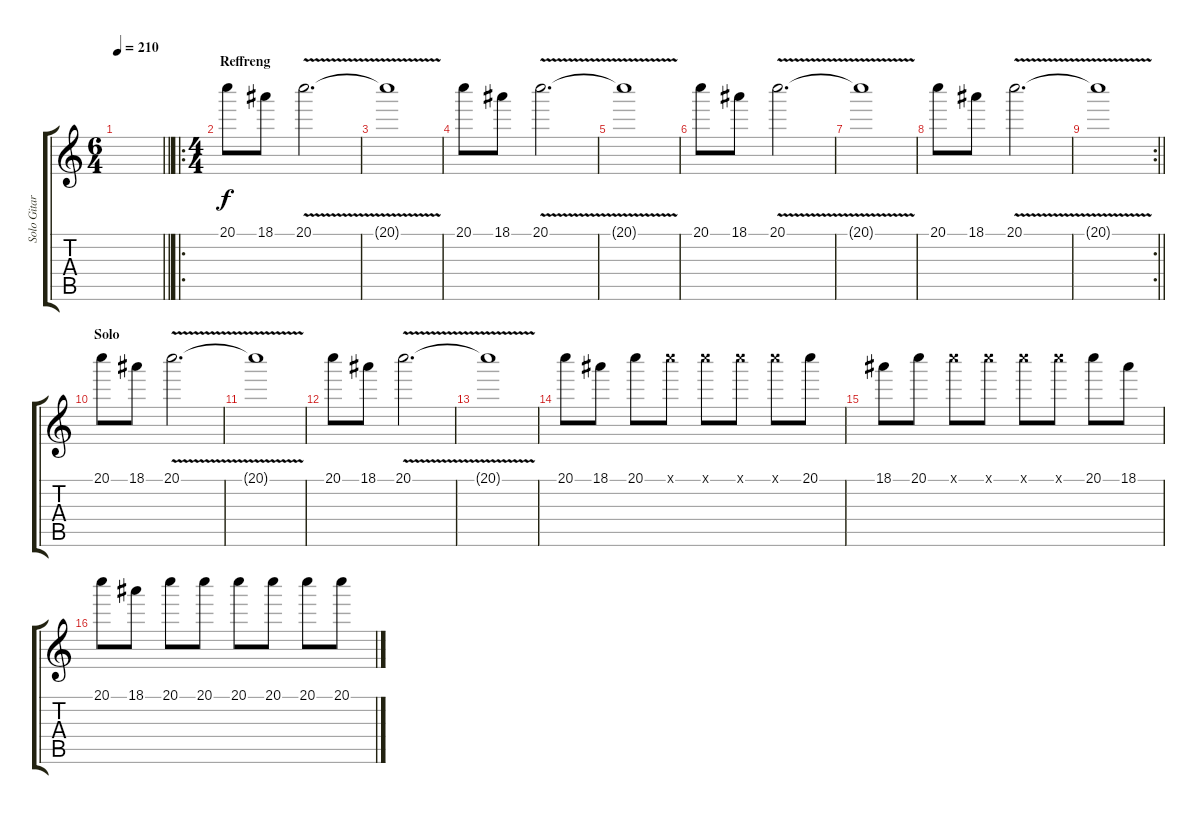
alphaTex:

\track ("Solo Gitar" "Solo Gitar") {instrument overdrivenguitar}
\staff {score tabs}
\tuning (E4 B3 G3 D3 A2 E2) {hide}
\ts (6 4)
\tempo 210
\clef g2
\barLineRight lightlight
\ks c
|
\ro
\ts (4 4)
\section ("" "Reffreng")
20.1.8 18.1.8 20.1{v}.2{d} |
20.1{t}.1 |
20.1.8 18.1.8 20.1{v}.2{d} |
20.1{t}.1 |
20.1.8 18.1.8 20.1{v}.2{d} |
20.1{t}.1 |
20.1.8 18.1.8 20.1{v}.2{d} |
\rc 2
\barLineRight lightlight
20.1{t}.1 |
\section ("" "Solo")
20.1.8 18.1.8 20.1{v}.2{d} |
20.1{t}.1 |
20.1.8 18.1.8 20.1{v}.2{d} |
20.1{t}.1 |
20.1.8 18.1.8 20.1.8 20.1{x}.8 20.1{x}.8 20.1{x}.8 20.1{x}.8 20.1.8 |
18.1.8 20.1.8 20.1{x}.8 20.1{x}.8 20.1{x}.8 20.1{x}.8 20.1.8 18.1.8 |
20.1.8 18.1.8 20.1.8 20.1.8 20.1.8 20.1.8 20.1.8 20.1.8
